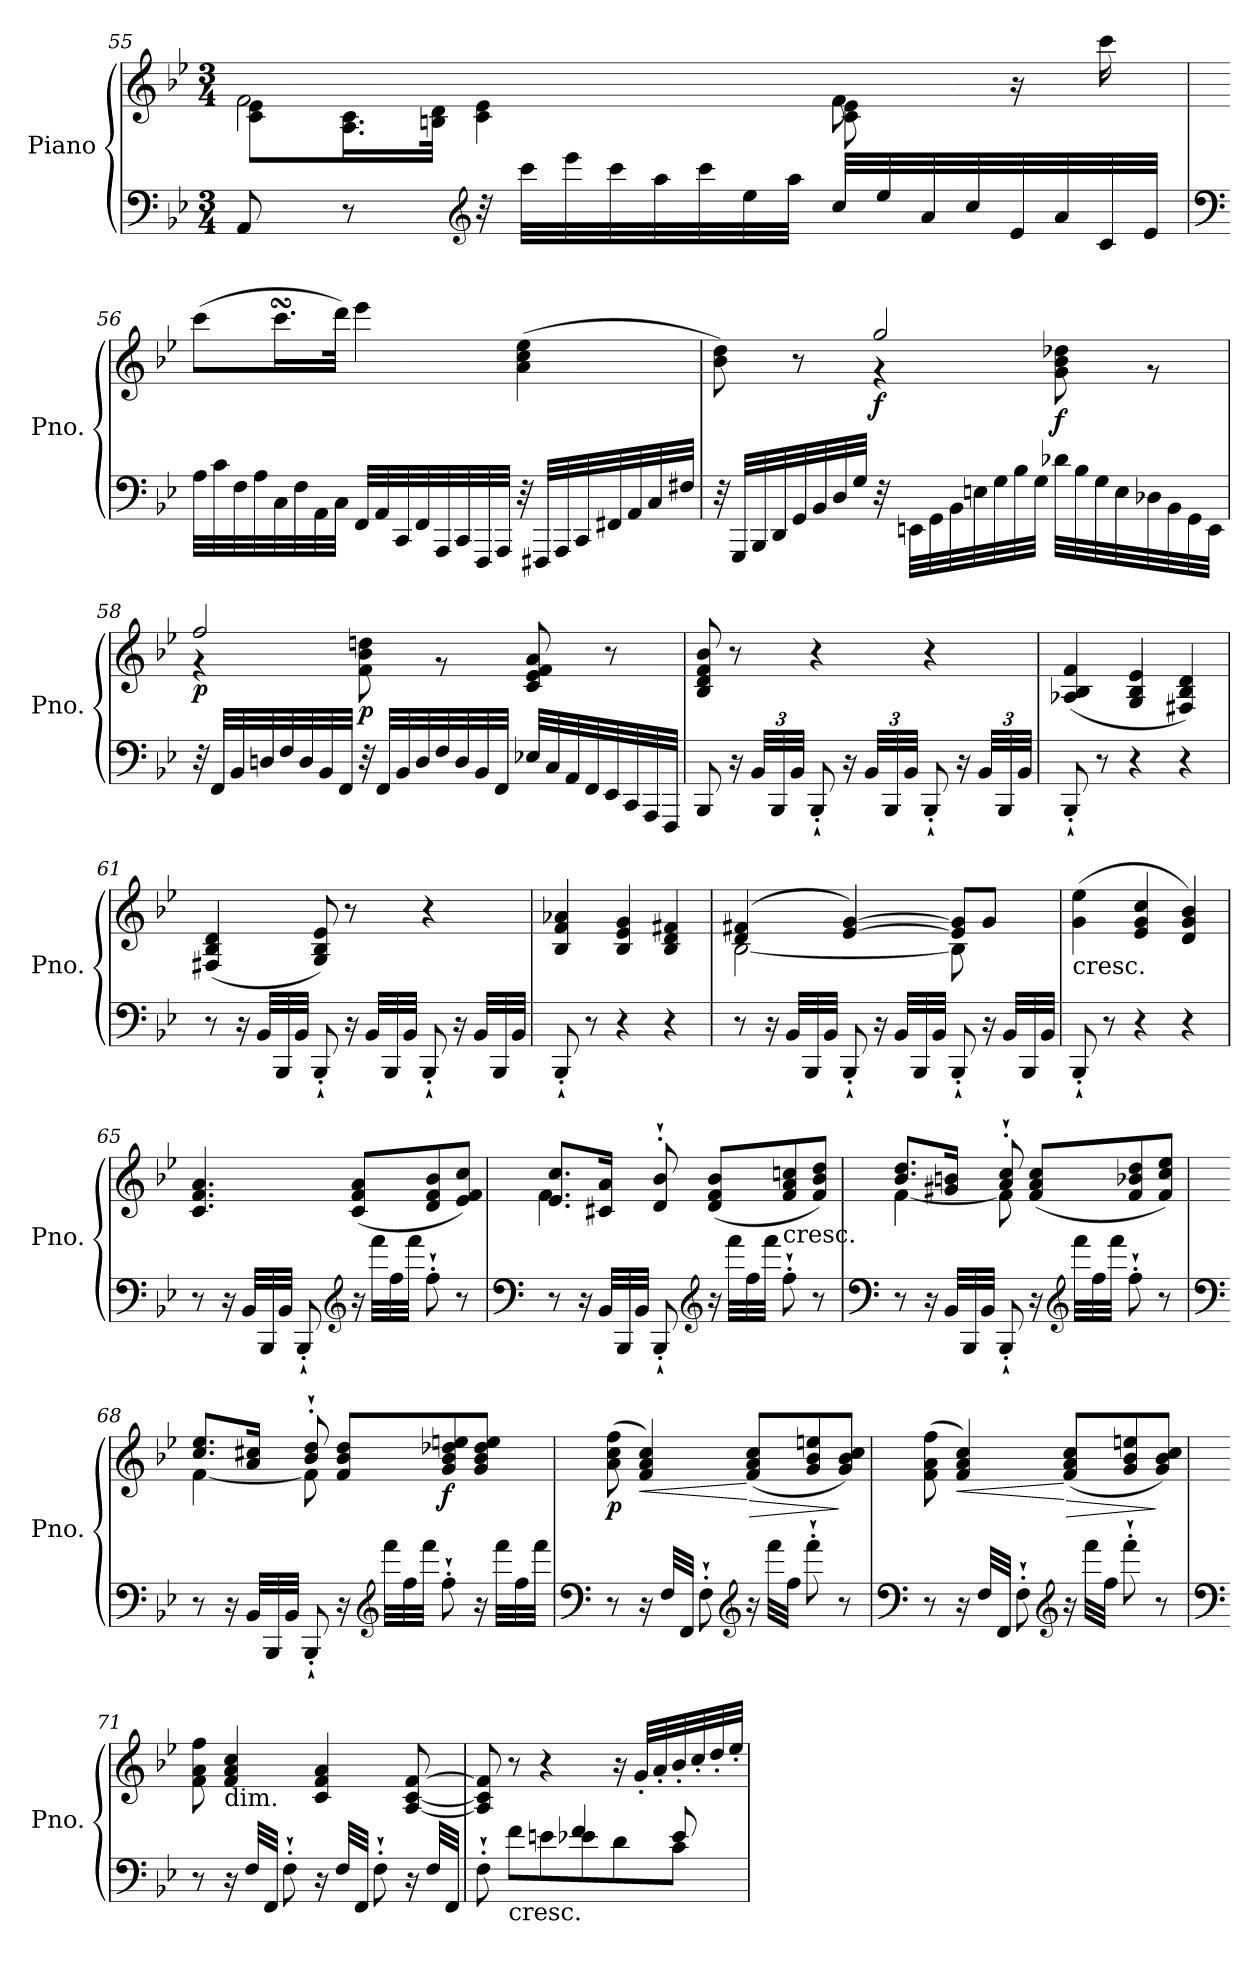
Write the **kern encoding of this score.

**kern	**kern	**dynam
*part1	*part1	*part1
*staff2	*staff1	*staff1/2
*I"Piano	*	*
*I'Pno.	*	*
!!LO:LB:g=z
*clefF4	*clefG2	*
*k[b-e-]	*k[b-e-]	*
*B-:	*B-:	*
*M3/4	*M3/4	*
=55	=55	=55
*	*^	*
8AA/	2f\	8c\ 8e-\L	.
8r	.	16.A\ 16.c\L	.
.	.	32Bn\ 32d\JJk	.
*clefG2	*	*	*
32r	.	4c\ 4e-\	.
32ccc\LLL	.	.	.
32eee-\	.	.	.
32ccc\	.	.	.
32aa\	.	.	.
32ccc\	.	.	.
32ee-\	.	.	.
32aa\JJJ	.	.	.
32cc/LLL	8f\	8c\ 8e-\	.
32ee-/	.	.	.
32a/	.	.	.
32cc/	.	.	.
32e-/	16r	8ryy	.
32a/	.	.	.
32c/	16ccc\	.	.
32e-/JJJ	.	.	.
*	*v	*v	*
!!LO:LB:g=z
=56	=56	=56
*clefF4	*	*
32A\LLL	(<8ccc\L	.
32c\	.	.
32F\	.	.
32A\	.	.
32C\	16.cccsSSS\L	.
32F\	.	.
32AA\	.	.
32C\JJJ	32ddd\JJk)	.
32FF/LLL	4eee-\	.
32AA/	.	.
32CC/	.	.
32FF/	.	.
32AAA/	.	.
32CC/	.	.
32FFF/	.	.
32AAA/JJJ	.	.
32r	(<4a\ 4cc\ 4ee-\	.
32FFF#X/LLL	.	.
32AAA/	.	.
32CC/	.	.
32FF#X/	.	.
32AA/	.	.
32C/	.	.
32F#X/JJJ	.	.
!!LO:LB:g=z
=57	=57	=57
*	*^	*
32r	8b-\ 8dd\)	4ryy	.
32GGG/LLL	.	.	.
32BBB-/	.	.	.
32DD/	.	.	.
32GG/	8r	.	.
32BB-/	.	.	.
32D/	.	.	.
32G/JJJ	.	.	.
!	!	!	!LO:DY:b
32r	2gg/	4r	f
32EEn\LLL	.	.	.
32GG\	.	.	.
32BB-\	.	.	.
32En\	.	.	.
32G\	.	.	.
32B-\	.	.	.
32G\JJJ	.	.	.
!	!	!	!LO:DY:b
32d-X\LLL	.	8g\ 8b-\ 8dd-X\	f
32B-\	.	.	.
32G\	.	.	.
32E\	.	.	.
32D-X\	.	8r	.
32BB-\	.	.	.
32GG\	.	.	.
32EE\JJJ	.	.	.
!!LO:LB:g=z	!!
=58	=58	=58	=58
!	!	!	!LO:DY:b
32r	2ff/	4rg	p
32FF/LLL	.	.	.
32BB-/	.	.	.
32Dn/	.	.	.
32F/	.	.	.
32D/	.	.	.
32BB-/	.	.	.
32FF/JJJ	.	.	.
!	!	!	!LO:DY:b
32r	.	8f\ 8b-\ 8ddn\	p
32FF/LLL	.	.	.
32BB-/	.	.	.
32D/	.	.	.
32F/	.	8r	.
32D/	.	.	.
32BB-/	.	.	.
32FF/JJJ	.	.	.
32E-X/LLL	8c/ 8e-/ 8f/ 8a/	4ryy	.
32C/	.	.	.
32AA/	.	.	.
32FF/	.	.	.
32EE-/	8r	.	.
32CC/	.	.	.
32AAA/	.	.	.
32FFF/JJJ	.	.	.
*	*v	*v	*
=59	=59	=59
8BBB-/	8B-/ 8d/ 8f/ 8b-/	.
16r	8r	.
*Xbrackettup	*	*
48BB-/LLL	.	.
48BBB-/	.	.
48BB-/JJJ	.	.
8BBB-'`/	4r	.
16r	.	.
48BB-/LLL	.	.
48BBB-/	.	.
48BB-/JJJ	.	.
8BBB-'`/	4r	.
16r	.	.
48BB-/LLL	.	.
48BBB-/	.	.
48BB-/JJJ	.	.
=60	=60	=60
8BBB-'`/	(<4A-X/ 4B-/ 4f/	.
8r	.	.
4r	4G/ 4B-/ 4e-/	.
4r	4F#X/ 4B-/ 4d/)	.
!!LO:LB:g=z
=61	=61	=61
8r	(<4F#X/ 4B-/ 4d/	.
16r	.	.
*Xtuplet	*	*
48BB-/LLL	.	.
48BBB-/	.	.
48BB-/JJJ	.	.
8BBB-'`/	8G/ 8B-/ 8e-/)	.
16r	8r	.
48BB-/LLL	.	.
48BBB-/	.	.
48BB-/JJJ	.	.
8BBB-'`/	4r	.
16r	.	.
48BB-/LLL	.	.
48BBB-/	.	.
48BB-/JJJ	.	.
=62	=62	=62
8BBB-'`/	4B-/ 4f/ 4a-X/	.
8r	.	.
4r	4B-/ 4e-/ 4g/	.
4r	4B-/ 4d/ 4f#X/	.
=63	=63	=63
*	*^	*
8r	(>4d/ 4f#X/	[2B-\	.
16r	.	.	.
48BB-/LLL	.	.	.
48BBB-/	.	.	.
48BB-/JJJ	.	.	.
8BBB-'`/	[4e-/ [4g/)	.	.
16r	.	.	.
48BB-/LLL	.	.	.
48BBB-/	.	.	.
48BB-/JJJ	.	.	.
8BBB-'`/	8e-/] 8g/]L	8B-\]	.
16r	8g/J	8ryy	.
48BB-/LLL	.	.	.
48BBB-/	.	.	.
48BB-/JJJ	.	.	.
*	*v	*v	*
=64	=64	=64
!	!LO:TX:b:t=cresc.	!
8BBB-'`/	(>4g\ 4ee-\	.
8r	.	.
4r	4e-/ 4g/ 4cc/	.
4r	4d/ 4g/ 4b-/)	.
!!LO:PB:g=z
=65	=65	=65
8r	4.c/ 4.f/ 4.a/	.
16r	.	.
48BB-/LLL	.	.
48BBB-/	.	.
48BB-/JJJ	.	.
8BBB-'`/	.	.
*clefG2	*	*
16r	(<8c/ 8f/ 8a/L	.
48fff\LLL	.	.
48ff\	.	.
48fff\JJJ	.	.
8ff'`\	8d/ 8f/ 8b-/	.
8r	8e-/ 8f/ 8cc/J)	.
=66	=66	=66
*clefF4	*	*
*	*^	*
8r	8.e-/ 8.cc/L	4.f\	.
16r	.	.	.
48BB-/LLL	16c#X/ 16a/Jk	.	.
48BBB-/	.	.	.
48BB-/JJJ	.	.	.
8BBB-'`/	8d/'` 8b-/'`	.	.
*clefG2	*	*	*
16r	(>8d/ 8f/ 8b-/L	4.ryy	.
48fff\LLL	.	.	.
48ff\	.	.	.
48fff\JJJ	.	.	.
!	!LO:TX:b:t=cresc.	!	!
8ff'`\	8f/ 8a/ 8ccn/	.	.
8r	8f/ 8b-/ 8dd/J)	.	.
!!LO:LB:g=z	!!
=67	=67	=67	=67
*clefF4	*	*	*
8r	8.b-/ 8.dd/L	[4f\	.
16r	.	.	.
48BB-/LLL	16g#X/ 16bn/Jk	.	.
48BBB-/	.	.	.
48BB-/JJJ	.	.	.
8BBB-'`/	8a/'` 8cc/'`	8f\]	.
16r	(>8f/ 8a/ 8cc/L	4.ryy	.
*clefG2	*	*	*
48fff\LLL	.	.	.
48ff\	.	.	.
48fff\JJJ	.	.	.
8ff'`\	8f/ 8b-X/ 8dd/	.	.
8r	8f/ 8cc/ 8ee-/J)	.	.
=68	=68	=68	=68
*clefF4	*	*	*
8r	8.cc/ 8.ee-/L	[4f\	.
16r	.	.	.
48BB-/LLL	16a/ 16cc#X/Jk	.	.
48BBB-/	.	.	.
48BB-/JJJ	.	.	.
8BBB-'`/	8b-/'` 8dd/'`	8f\]	.
16r	8f/ 8b-/ 8dd/L	4.ryy	.
*clefG2	*	*	*
48fff\LLL	.	.	.
48ff\	.	.	.
48fff\JJJ	.	.	.
!	!	!	!LO:DY:b
8ff'`\	8g/ 8b-/ 8dd-X/ 8een/	.	f
16r	8g/ 8b-/ 8dd-/ 8ee/J	.	.
48fff\LLL	.	.	.
48ff\	.	.	.
48fff\JJJ	.	.	.
*	*v	*v	*
!!LO:LB:g=z
=69	=69	=69
*clefF4	*	*
!	!	!LO:DY:b
8r	(>8a\ 8cc\ 8ff\	p
!	!	!LO:HP:b
16r	4f/ 4a/ 4cc/)	<
32F/LLL	.	.
32FF/JJJ	.	.
8F'`\	.	.
*clefG2	*	*
!	!	!LO:HP:n=1:b
16r	(<8f/ 8a/ 8cc/L	[ >
32fff\LLL	.	.
32ff\JJJ	.	.
8fff'`\	8g/ 8b-/ 8een/	.
8r	8g/ 8b-/ 8cc/J)	]
=70	=70	=70
*clefF4	*	*
8r	(>8f\ 8a\ 8ff\	.
!	!	!LO:HP:b
16r	4f/ 4a/ 4cc/)	<
32F/LLL	.	.
32FF/JJJ	.	.
8F'`\	.	.
*clefG2	*	*
!	!	!LO:HP:n=1:b
16r	(<8f/ 8a/ 8cc/L	[ >
32fff\LLL	.	.
32ff\JJJ	.	.
8fff'`\	8g/ 8b-/ 8een/	.
8r	8g/ 8b-/ 8cc/J)	]
=71	=71	=71
*clefF4	*	*
8r	8f\ 8a\ 8ff\	.
!	!LO:TX:b:t=dim.	!
16r	4f/ 4a/ 4cc/	.
32F/LLL	.	.
32FF/JJJ	.	.
8F'`\	.	.
16r	4c/ 4f/ 4a/	.
32F/LLL	.	.
32FF/JJJ	.	.
8F'`\	.	.
16r	[8A/ [8c/ [8f/	.
32F/LLL	.	.
32FF/JJJ	.	.
!!LO:LB:g=z
=72	=72	=72
*^	*	*
8F'`\	4.ryy	8A/] 8c/] 8f/]	.
!LO:TX:b:t=cresc.	!	!	!
8f\L	.	8r	.
8en\	.	4r	.
8e-X\	4f/	.	.
8d\	.	16r	.
.	.	32g'/LLL	.
.	.	32a'/	.
8c\J	8e-/	32b-'/	.
.	.	32cc'/	.
.	.	32dd'/	.
.	.	32ee-'/JJJ	.
*v	*v	*	*
=	=	=
*-	*-	*-
